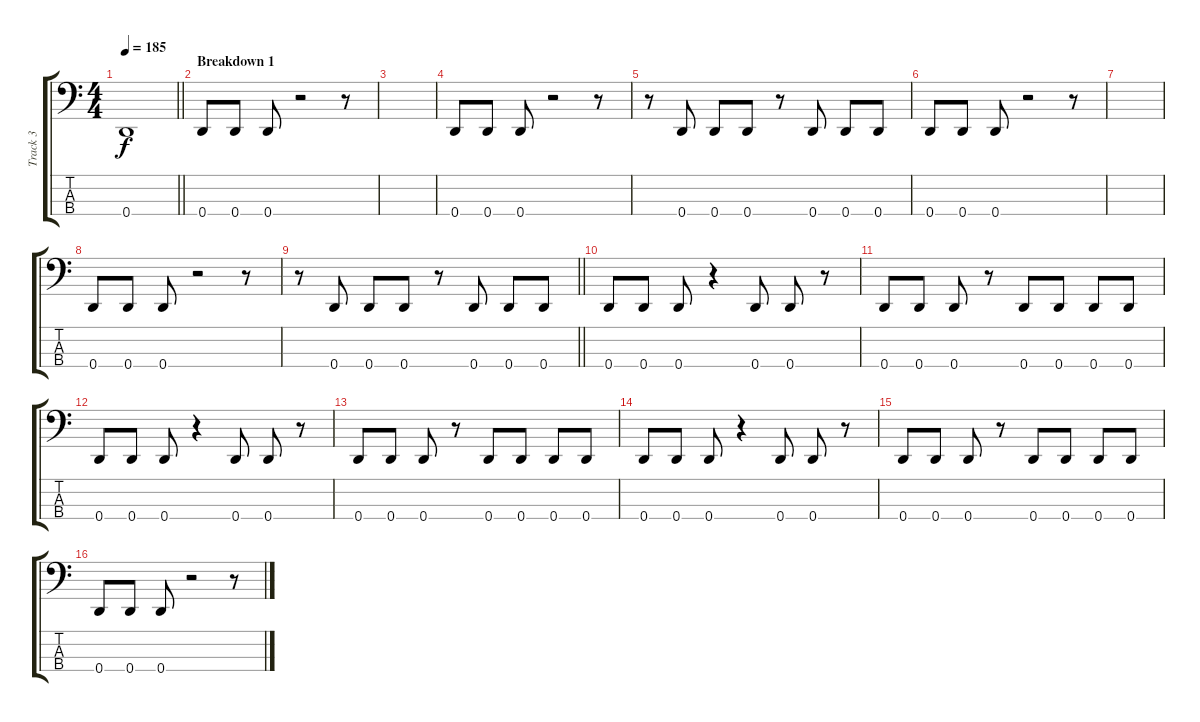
\track ("Track 3" "Track 3") {instrument electricbasspick}
\staff {score tabs}
\tuning (F2 C2 G1 D1) {hide}
\ts (4 4)
\tempo 185
\clef f4
\barLineRight lightlight
\ks c
0.4{t}.1{dy f} |
\section ("" "Breakdown 1")
0.4.8 0.4.8 0.4.8 r.2 r.8 |
|
0.4.8 0.4.8 0.4.8 r.2 r.8 |
r.8 0.4.8 0.4.8 0.4.8 r.8 0.4.8 0.4.8 0.4.8 |
0.4.8 0.4.8 0.4.8 r.2 r.8 |
|
0.4.8 0.4.8 0.4.8 r.2 r.8 |
\barLineRight lightlight
r.8 0.4.8 0.4.8 0.4.8 r.8 0.4.8 0.4.8 0.4.8 |
0.4.8 0.4.8 0.4.8 r.4 0.4.8 0.4.8 r.8 |
0.4.8 0.4.8 0.4.8 r.8 0.4.8 0.4.8 0.4.8 0.4.8 |
0.4.8 0.4.8 0.4.8 r.4 0.4.8 0.4.8 r.8 |
0.4.8 0.4.8 0.4.8 r.8 0.4.8 0.4.8 0.4.8 0.4.8 |
0.4.8 0.4.8 0.4.8 r.4 0.4.8 0.4.8 r.8 |
0.4.8 0.4.8 0.4.8 r.8 0.4.8 0.4.8 0.4.8 0.4.8 |
0.4.8 0.4.8 0.4.8 r.2 r.8
